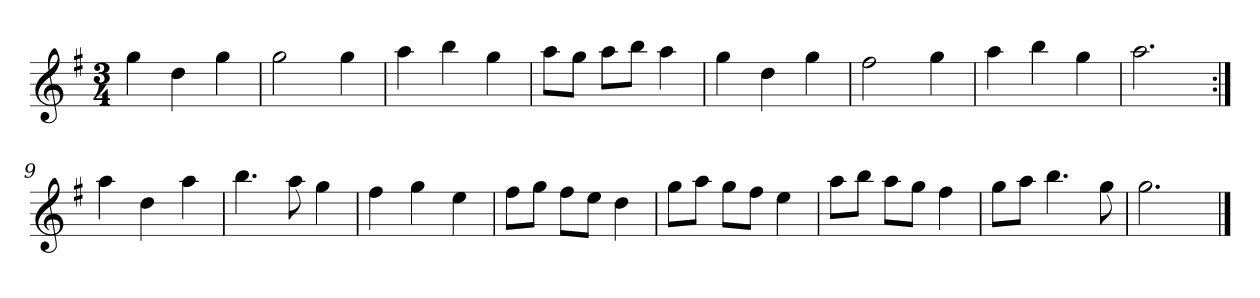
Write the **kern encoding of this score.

**kern
*part1
*staff1
*clefG2
*k[f#]
*G:
*M3/4
*MM120
=1
4gg
4dd
4gg
=2
2gg
4gg
=3
4aa
4bb
4gg
=4
8aa\L
8gg\J
8aa\L
8bb\J
4aa
=5
4gg
4dd
4gg
=6
2ff#
4gg
=7
4aa
4bb
4gg
=8
2.aa
=9:|!
4aa
4dd
4aa
=10
4.bb
8aa
4gg
=11
4ff#
4gg
4ee
=12
8ff#\L
8gg\J
8ff#\L
8ee\J
4dd
=13
8gg\L
8aa\J
8gg\L
8ff#\J
4ee
=14
8aa\L
8bb\J
8aa\L
8gg\J
4ff#
=15
8gg\L
8aa\J
4.bb
8gg
=16
2.gg
==
*-
